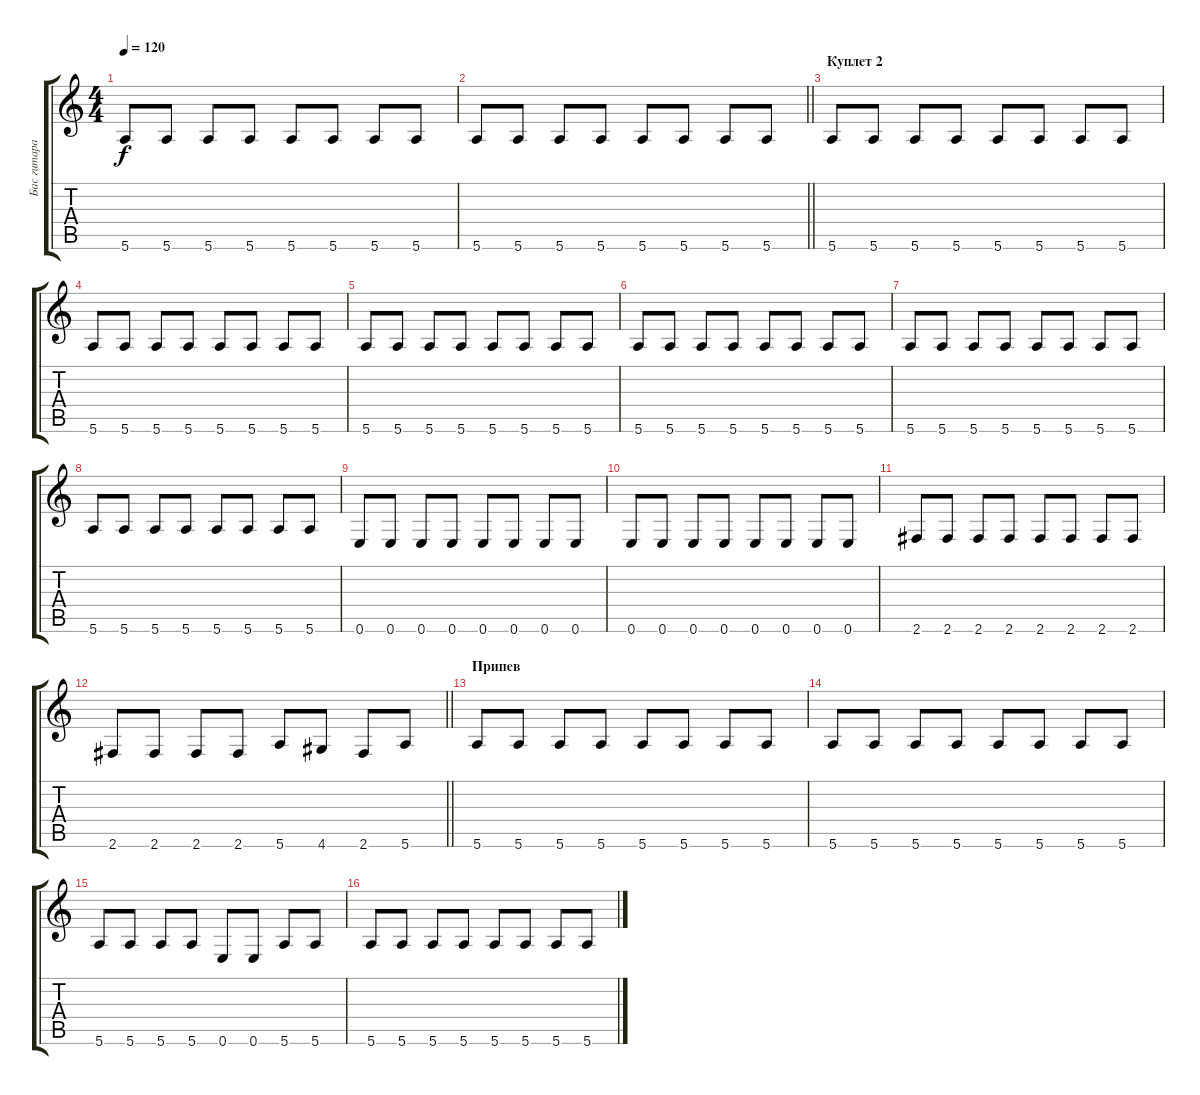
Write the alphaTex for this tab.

\track ("Бас гитара" "Бас гитара") {instrument electricbassfinger}
\staff {score tabs}
\tuning (E4 B3 G3 D3 A2 E2) {hide}
\ts (4 4)
\tempo 120
\clef g2
\ks c
5.6.8{dy f} 5.6.8 5.6.8 5.6.8 5.6.8 5.6.8 5.6.8 5.6.8 |
\barLineRight lightlight
5.6.8 5.6.8 5.6.8 5.6.8 5.6.8 5.6.8 5.6.8 5.6.8 |
\section ("" "Куплет 2")
5.6.8 5.6.8 5.6.8 5.6.8 5.6.8 5.6.8 5.6.8 5.6.8 |
5.6.8 5.6.8 5.6.8 5.6.8 5.6.8 5.6.8 5.6.8 5.6.8 |
5.6.8 5.6.8 5.6.8 5.6.8 5.6.8 5.6.8 5.6.8 5.6.8 |
5.6.8 5.6.8 5.6.8 5.6.8 5.6.8 5.6.8 5.6.8 5.6.8 |
5.6.8 5.6.8 5.6.8 5.6.8 5.6.8 5.6.8 5.6.8 5.6.8 |
5.6.8 5.6.8 5.6.8 5.6.8 5.6.8 5.6.8 5.6.8 5.6.8 |
0.6.8 0.6.8 0.6.8 0.6.8 0.6.8 0.6.8 0.6.8 0.6.8 |
0.6.8 0.6.8 0.6.8 0.6.8 0.6.8 0.6.8 0.6.8 0.6.8 |
2.6.8 2.6.8 2.6.8 2.6.8 2.6.8 2.6.8 2.6.8 2.6.8 |
\barLineRight lightlight
2.6.8 2.6.8 2.6.8 2.6.8 5.6.8 4.6.8 2.6.8 5.6.8 |
\section ("" "Припев")
5.6.8 5.6.8 5.6.8 5.6.8 5.6.8 5.6.8 5.6.8 5.6.8 |
5.6.8 5.6.8 5.6.8 5.6.8 5.6.8 5.6.8 5.6.8 5.6.8 |
5.6.8 5.6.8 5.6.8 5.6.8 0.6.8 0.6.8 5.6.8 5.6.8 |
5.6.8 5.6.8 5.6.8 5.6.8 5.6.8 5.6.8 5.6.8 5.6.8
